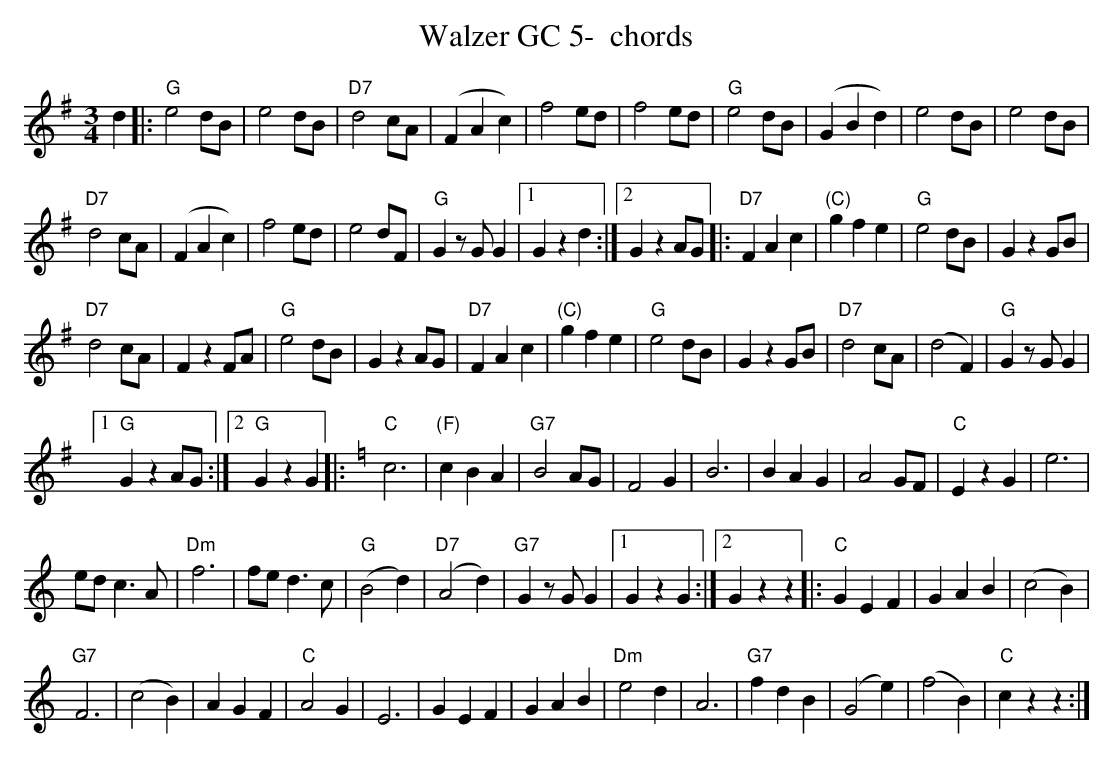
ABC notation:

X:1
T:Walzer GC 5-  chords
M:3/4
L:1/4
K:Gmaj%%MIDI gchordon
d |: "G"e2 d/2B/2 | e2 d/2B/2 | "D7"d2 c/2A/2 | (FAc) | f2 e/2d/2 | f2 e/2d/2 | "G"e2 d/2B/2 | (GBd) | e2 d/2B/2 | e2 d/2B/2 |
"D7"d2 c/2A/2 | (FAc) | f2 e/2d/2 | e2 d/2F/2 | "G"Gz/2G/2G |1 Gzd :|2 Gz A/2G/2 |: "D7"FAc | "(C)"gfe | "G"e2 d/2B/2 | GzG/2B/2 |
"D7"d2 c/2A/2 | Fz F/2A/2 | "G"e2 d/2B/2 | GzA/2G/2 | "D7"FAc | "(C)"gfe | "G"e2 d/2B/2 | GzG/2B/2 | "D7"d2 c/2A/2 | (d2F) | "G"Gz/2G/2G |1
"G"GzA/2G/2 :|2 "G"GzG |: [K:Cmaj] "C"c3 | "(F)"cBA | "G7"B2 A/2G/2 | F2G | B3 | BAG | A2 G/2F/2 | "C"EzG | e3 |
e/2d/2 c>A | "Dm"f3 | f/2e/2 d>c | "G"(B2d) | "D7"(A2d) | "G7"Gz/2G/2G |1 GzG :|2 Gzz |: "C"GEF | GAB | (c2B) |
"G7"F3 | (c2B) | AGF | "C"A2G | E3 | GEF | GAB | "Dm"e2d | A3 | "G7"fdB | (G2e) | (f2B) | "C"czz :|
